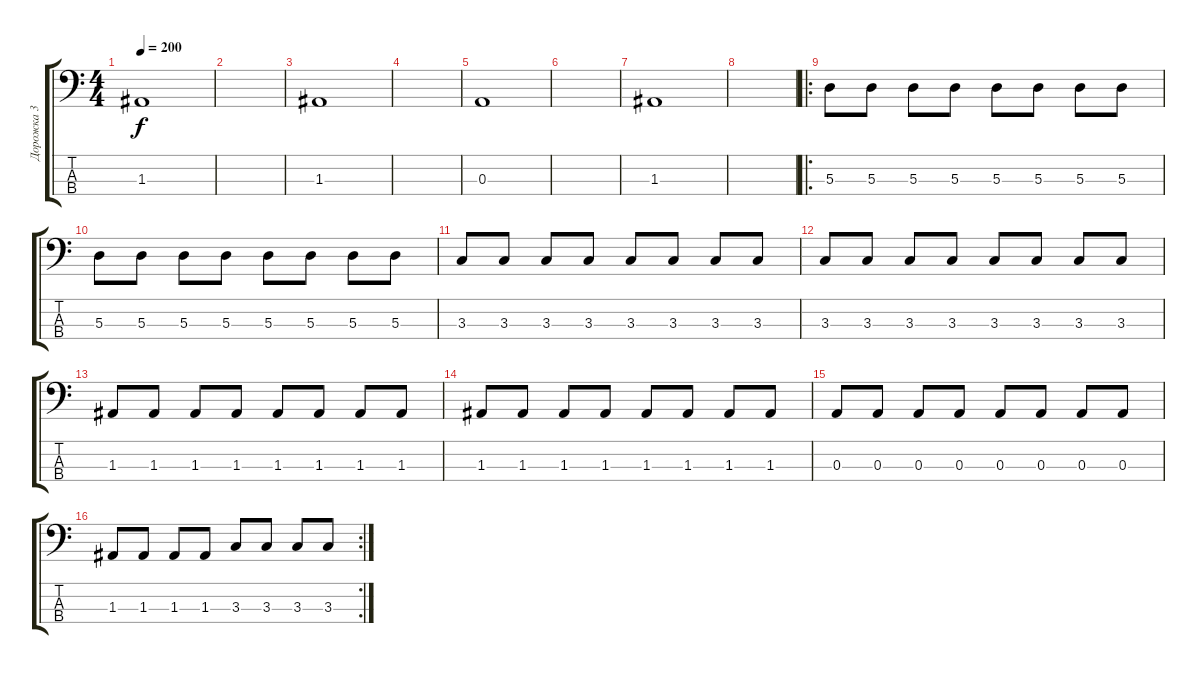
\track ("Дорожка 3" "Дорожка 3") {instrument electricbasspick}
\staff {score tabs}
\tuning (G2 D2 A1 E1) {hide}
\ts (4 4)
\tempo 200
\clef f4
\ks c
1.3.1{dy f} |
|
1.3.1 |
|
0.3.1 |
|
1.3.1 |
|
\ro
5.3.8 5.3.8 5.3.8 5.3.8 5.3.8 5.3.8 5.3.8 5.3.8 |
5.3.8 5.3.8 5.3.8 5.3.8 5.3.8 5.3.8 5.3.8 5.3.8 |
3.3.8 3.3.8 3.3.8 3.3.8 3.3.8 3.3.8 3.3.8 3.3.8 |
3.3.8 3.3.8 3.3.8 3.3.8 3.3.8 3.3.8 3.3.8 3.3.8 |
1.3.8 1.3.8 1.3.8 1.3.8 1.3.8 1.3.8 1.3.8 1.3.8 |
1.3.8 1.3.8 1.3.8 1.3.8 1.3.8 1.3.8 1.3.8 1.3.8 |
0.3.8 0.3.8 0.3.8 0.3.8 0.3.8 0.3.8 0.3.8 0.3.8 |
\rc 2
1.3.8 1.3.8 1.3.8 1.3.8 3.3.8 3.3.8 3.3.8 3.3.8
